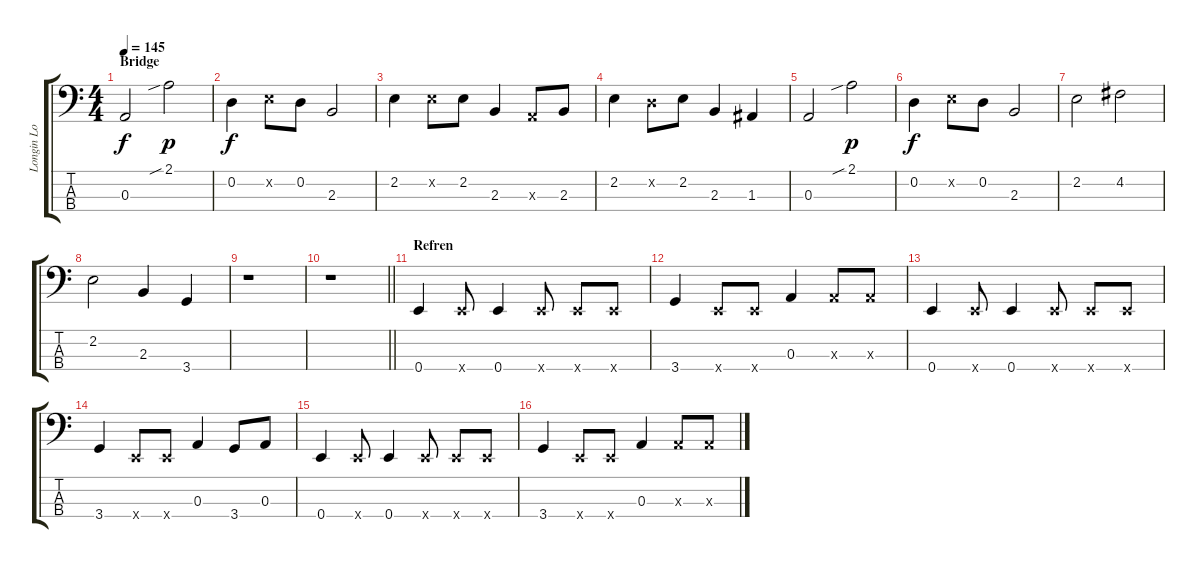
\track ("Longin Lo" "Longin Lo") {instrument acousticbass}
\staff {score tabs}
\tuning (G2 D2 A1 E1) {hide}
\ts (4 4)
\section ("" "Bridge")
\tempo 145
\clef f4
\ks c
0.3.2{dy f} 2.1{sib}.2{dy p} |
0.2.4{dy f} 2.2{x}.8 0.2.8 2.3.2 |
2.2.4 2.2{x}.8 2.2.8 2.3.4 0.3{x}.8 2.3.8 |
2.2.4 0.2{x}.8 2.2.8 2.3.4 1.3.4 |
0.3.2 2.1{sib}.2{dy p} |
0.2.4{dy f} 2.2{x}.8 0.2.8 2.3.2 |
2.2.2 4.2.2 |
2.2.2 2.3.4 3.4.4 |
r.1 |
\barLineRight lightlight
r.1 |
\section ("" "Refren")
0.4.4 0.4{x}.8 0.4.4 0.4{x}.8 0.4{x}.8 0.4{x}.8 |
3.4.4 0.4{x}.8 0.4{x}.8 0.3.4 0.3{x}.8 0.3{x}.8 |
0.4.4 0.4{x}.8 0.4.4 0.4{x}.8 0.4{x}.8 0.4{x}.8 |
3.4.4 0.4{x}.8 0.4{x}.8 0.3.4 3.4.8 0.3.8 |
0.4.4 0.4{x}.8 0.4.4 0.4{x}.8 0.4{x}.8 0.4{x}.8 |
3.4.4 0.4{x}.8 0.4{x}.8 0.3.4 0.3{x}.8 0.3{x}.8
